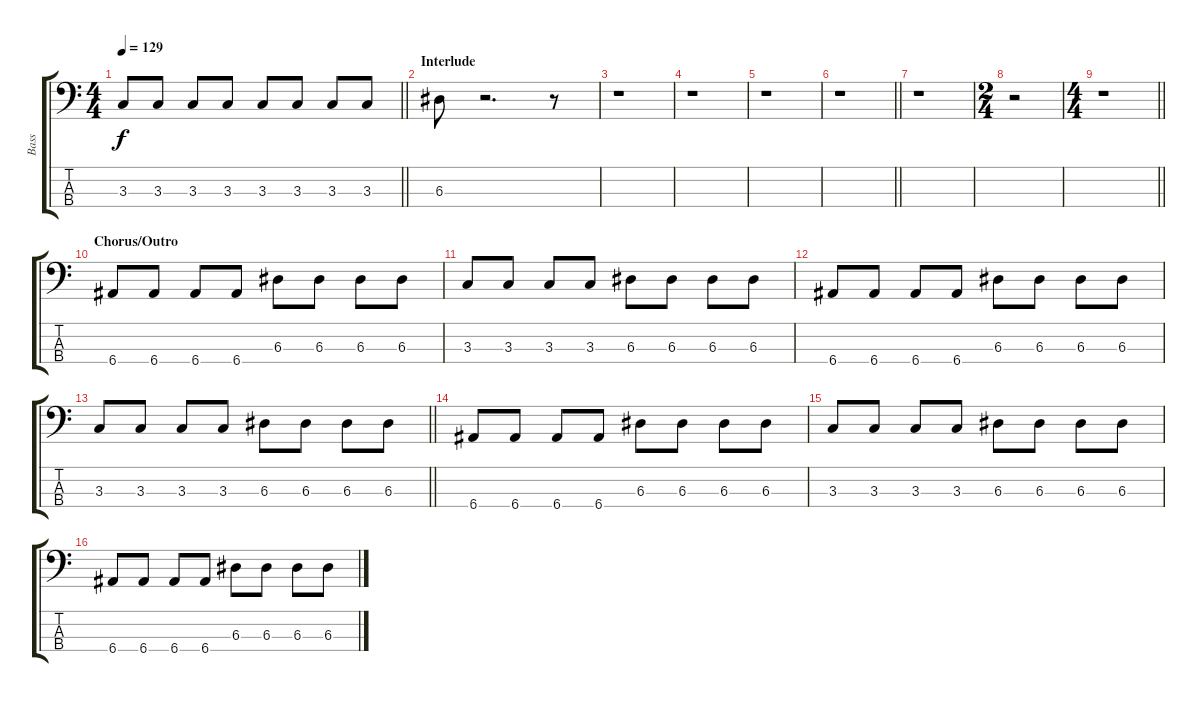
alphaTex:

\track ("Bass" "Bass") {instrument electricbassfinger}
\staff {score tabs}
\tuning (G2 D2 A1 E1) {hide}
\ts (4 4)
\tempo 129
\clef f4
\barLineRight lightlight
\ks c
3.3.8{dy f} 3.3.8 3.3.8 3.3.8 3.3.8 3.3.8 3.3.8 3.3.8 |
\section ("" "Interlude")
6.3.8 r.2{d} r.8 |
r.1 |
r.1 |
r.1 |
\barLineRight lightlight
r.1 |
r.1 |
\ts (2 4)
r.2 |
\ts (4 4)
\barLineRight lightlight
r.1 |
\section ("" "Chorus/Outro")
6.4.8 6.4.8 6.4.8 6.4.8 6.3.8 6.3.8 6.3.8 6.3.8 |
3.3.8 3.3.8 3.3.8 3.3.8 6.3.8 6.3.8 6.3.8 6.3.8 |
6.4.8 6.4.8 6.4.8 6.4.8 6.3.8 6.3.8 6.3.8 6.3.8 |
\barLineRight lightlight
3.3.8 3.3.8 3.3.8 3.3.8 6.3.8 6.3.8 6.3.8 6.3.8 |
6.4.8 6.4.8 6.4.8 6.4.8 6.3.8 6.3.8 6.3.8 6.3.8 |
3.3.8 3.3.8 3.3.8 3.3.8 6.3.8 6.3.8 6.3.8 6.3.8 |
6.4.8 6.4.8 6.4.8 6.4.8 6.3.8 6.3.8 6.3.8 6.3.8
